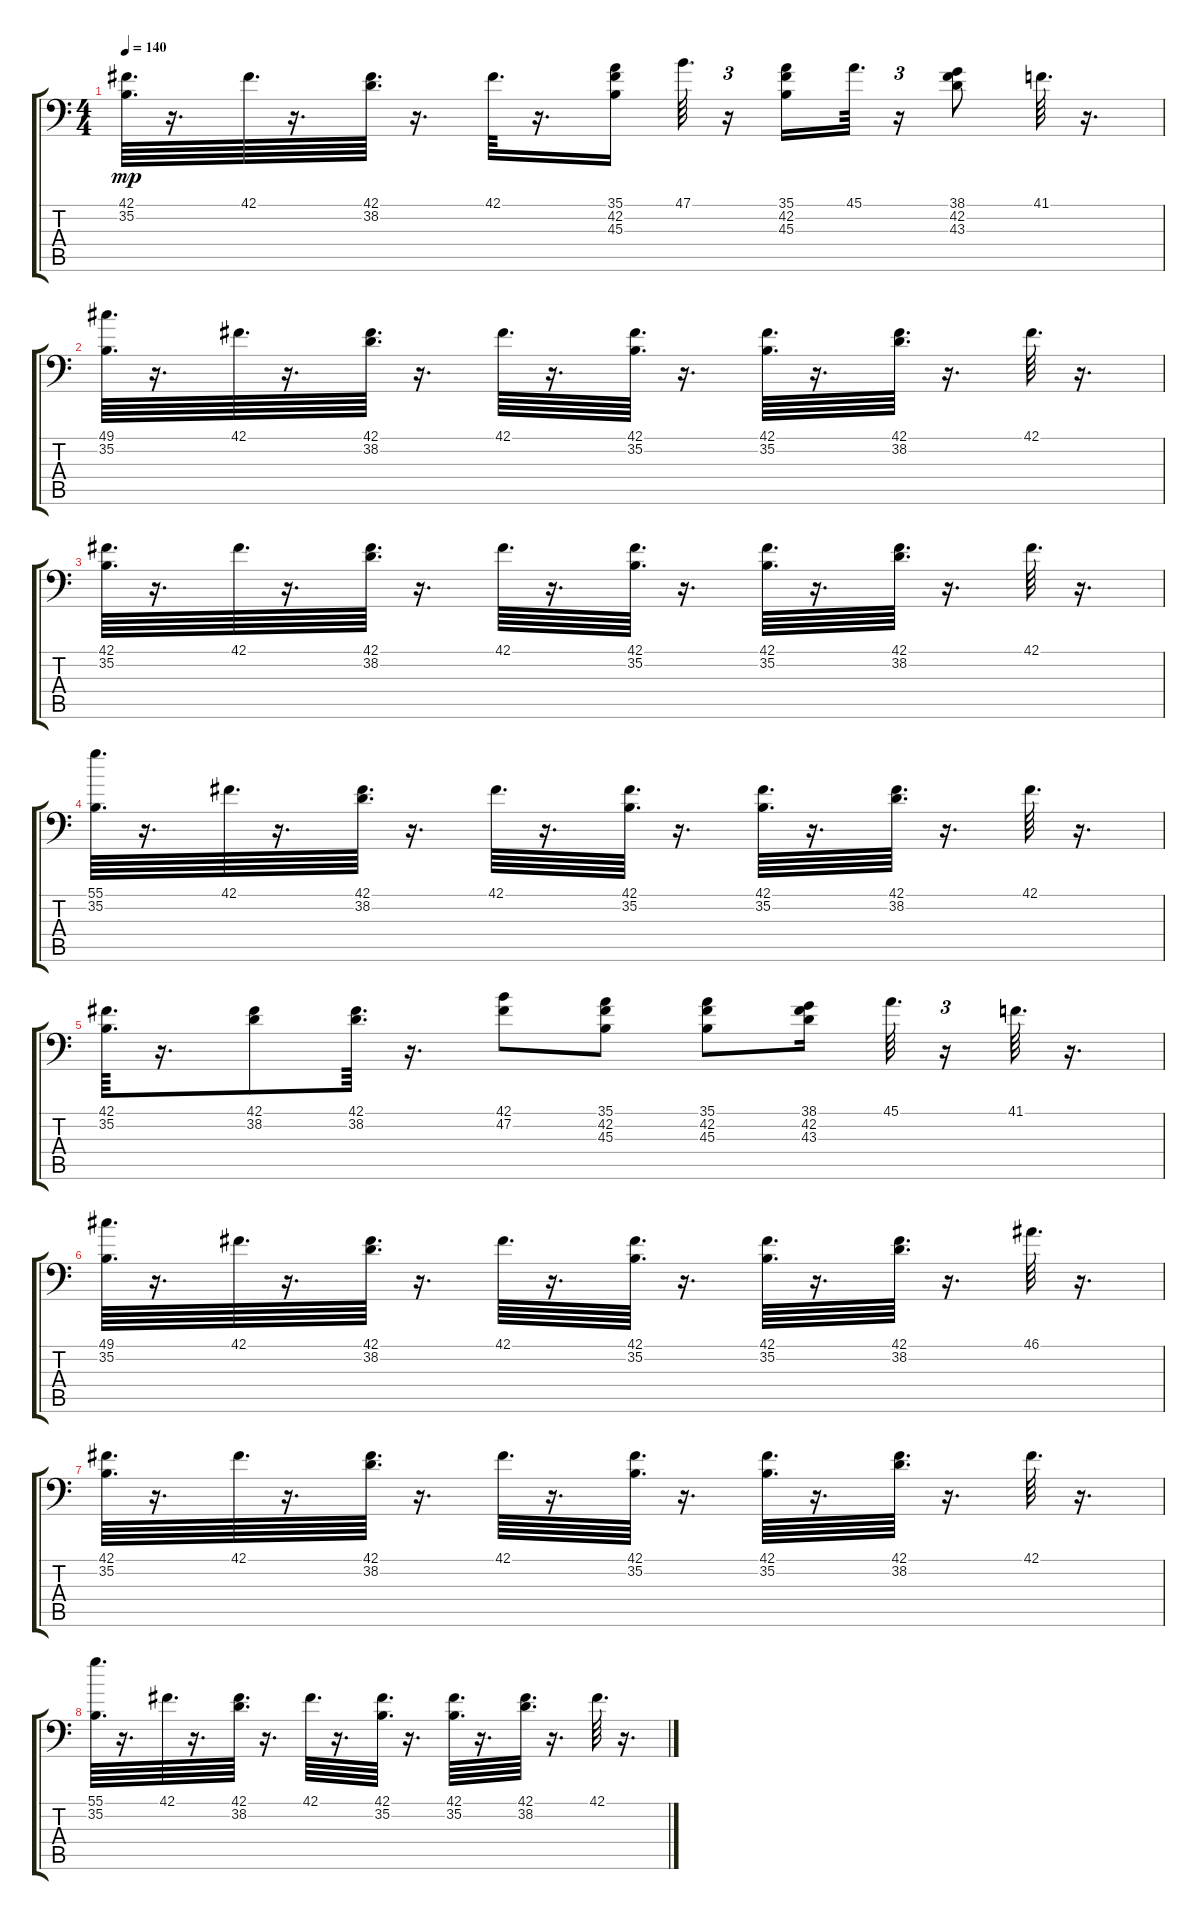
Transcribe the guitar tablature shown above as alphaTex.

\track "" {instrument acousticgrandpiano}
\staff {score tabs}
\tuning (C-1 C-1 C-1 C-1 C-1 C-1) {hide}
\ts (4 4)
\tempo 140
\clef f4
\ks c
(42.1 35.2).64{d dy mp} r.16{d} 42.1.64{d} r.16{d} (42.1 38.2).64{d} r.16{d} 42.1.64{d} r.16{d} (35.1 42.2 45.3).16 47.1.64{d} r.16{tu (3 2)} (35.1 42.2 45.3).16 45.1.64{d} r.16{tu (3 2)} (38.1 42.2 43.3).8 41.1.64{d} r.16{d} |
(49.1 35.2).64{d} r.16{d} 42.1.64{d} r.16{d} (42.1 38.2).64{d} r.16{d} 42.1.64{d} r.16{d} (42.1 35.2).64{d} r.16{d} (42.1 35.2).64{d} r.16{d} (42.1 38.2).64{d} r.16{d} 42.1.64{d} r.16{d} |
(42.1 35.2).64{d} r.16{d} 42.1.64{d} r.16{d} (42.1 38.2).64{d} r.16{d} 42.1.64{d} r.16{d} (42.1 35.2).64{d} r.16{d} (42.1 35.2).64{d} r.16{d} (42.1 38.2).64{d} r.16{d} 42.1.64{d} r.16{d} |
(55.1 35.2).64{d} r.16{d} 42.1.64{d} r.16{d} (42.1 38.2).64{d} r.16{d} 42.1.64{d} r.16{d} (42.1 35.2).64{d} r.16{d} (42.1 35.2).64{d} r.16{d} (42.1 38.2).64{d} r.16{d} 42.1.64{d} r.16{d} |
(42.1 35.2).64{d} r.16{d} (42.1 38.2).8 (42.1 38.2).64{d} r.16{d} (42.1 47.2).8 (35.1 42.2 45.3).8 (35.1 42.2 45.3).8 (38.1 42.2 43.3).16 45.1.64{d} r.16{tu (3 2)} 41.1.64{d} r.16{d} |
(49.1 35.2).64{d} r.16{d} 42.1.64{d} r.16{d} (42.1 38.2).64{d} r.16{d} 42.1.64{d} r.16{d} (42.1 35.2).64{d} r.16{d} (42.1 35.2).64{d} r.16{d} (42.1 38.2).64{d} r.16{d} 46.1.64{d} r.16{d} |
(42.1 35.2).64{d} r.16{d} 42.1.64{d} r.16{d} (42.1 38.2).64{d} r.16{d} 42.1.64{d} r.16{d} (42.1 35.2).64{d} r.16{d} (42.1 35.2).64{d} r.16{d} (42.1 38.2).64{d} r.16{d} 42.1.64{d} r.16{d} |
(55.1 35.2).64{d} r.16{d} 42.1.64{d} r.16{d} (42.1 38.2).64{d} r.16{d} 42.1.64{d} r.16{d} (42.1 35.2).64{d} r.16{d} (42.1 35.2).64{d} r.16{d} (42.1 38.2).64{d} r.16{d} 42.1.64{d} r.16{d}
